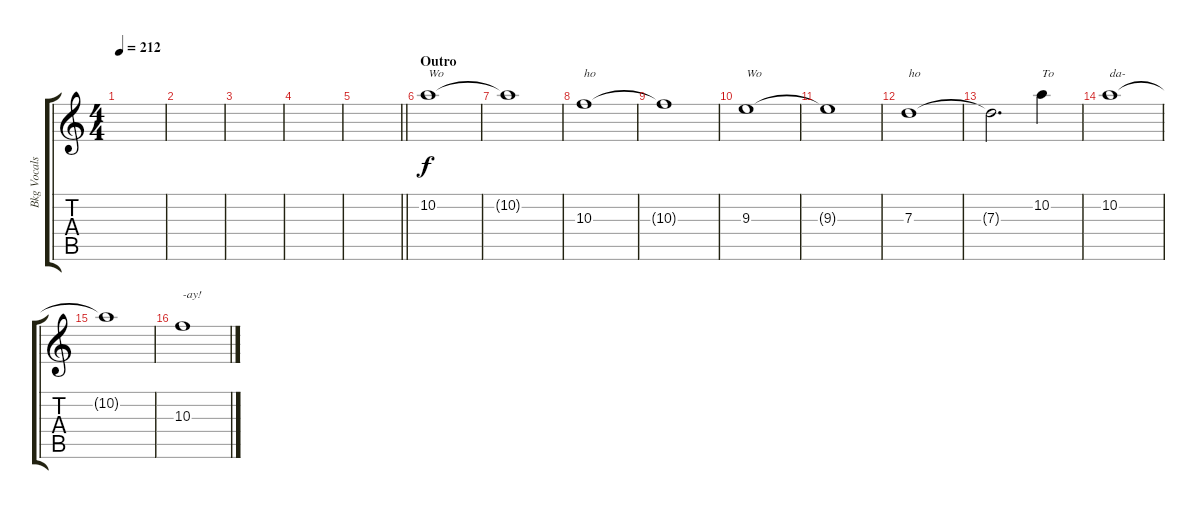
\track ("Bkg Vocals 3" "Bkg Vocals") {instrument distortionguitar}
\staff {score tabs}
\tuning (E4 B3 G3 D3 A2 E2) {hide}
\ts (4 4)
\tempo 212
\clef g2
\ks c
|
|
|
|
\barLineRight lightlight
|
\section ("" "Outro")
10.2.1{txt "Wo" dy f} |
10.2{t}.1 |
10.3.1{txt "ho"} |
10.3{t}.1 |
9.3.1{txt "Wo"} |
9.3{t}.1 |
7.3.1{txt "ho"} |
7.3{t}.2{d} 10.2.4{txt "To"} |
10.2.1{txt "da-"} |
10.2{t}.1 |
10.3.1{txt "-ay!"}
